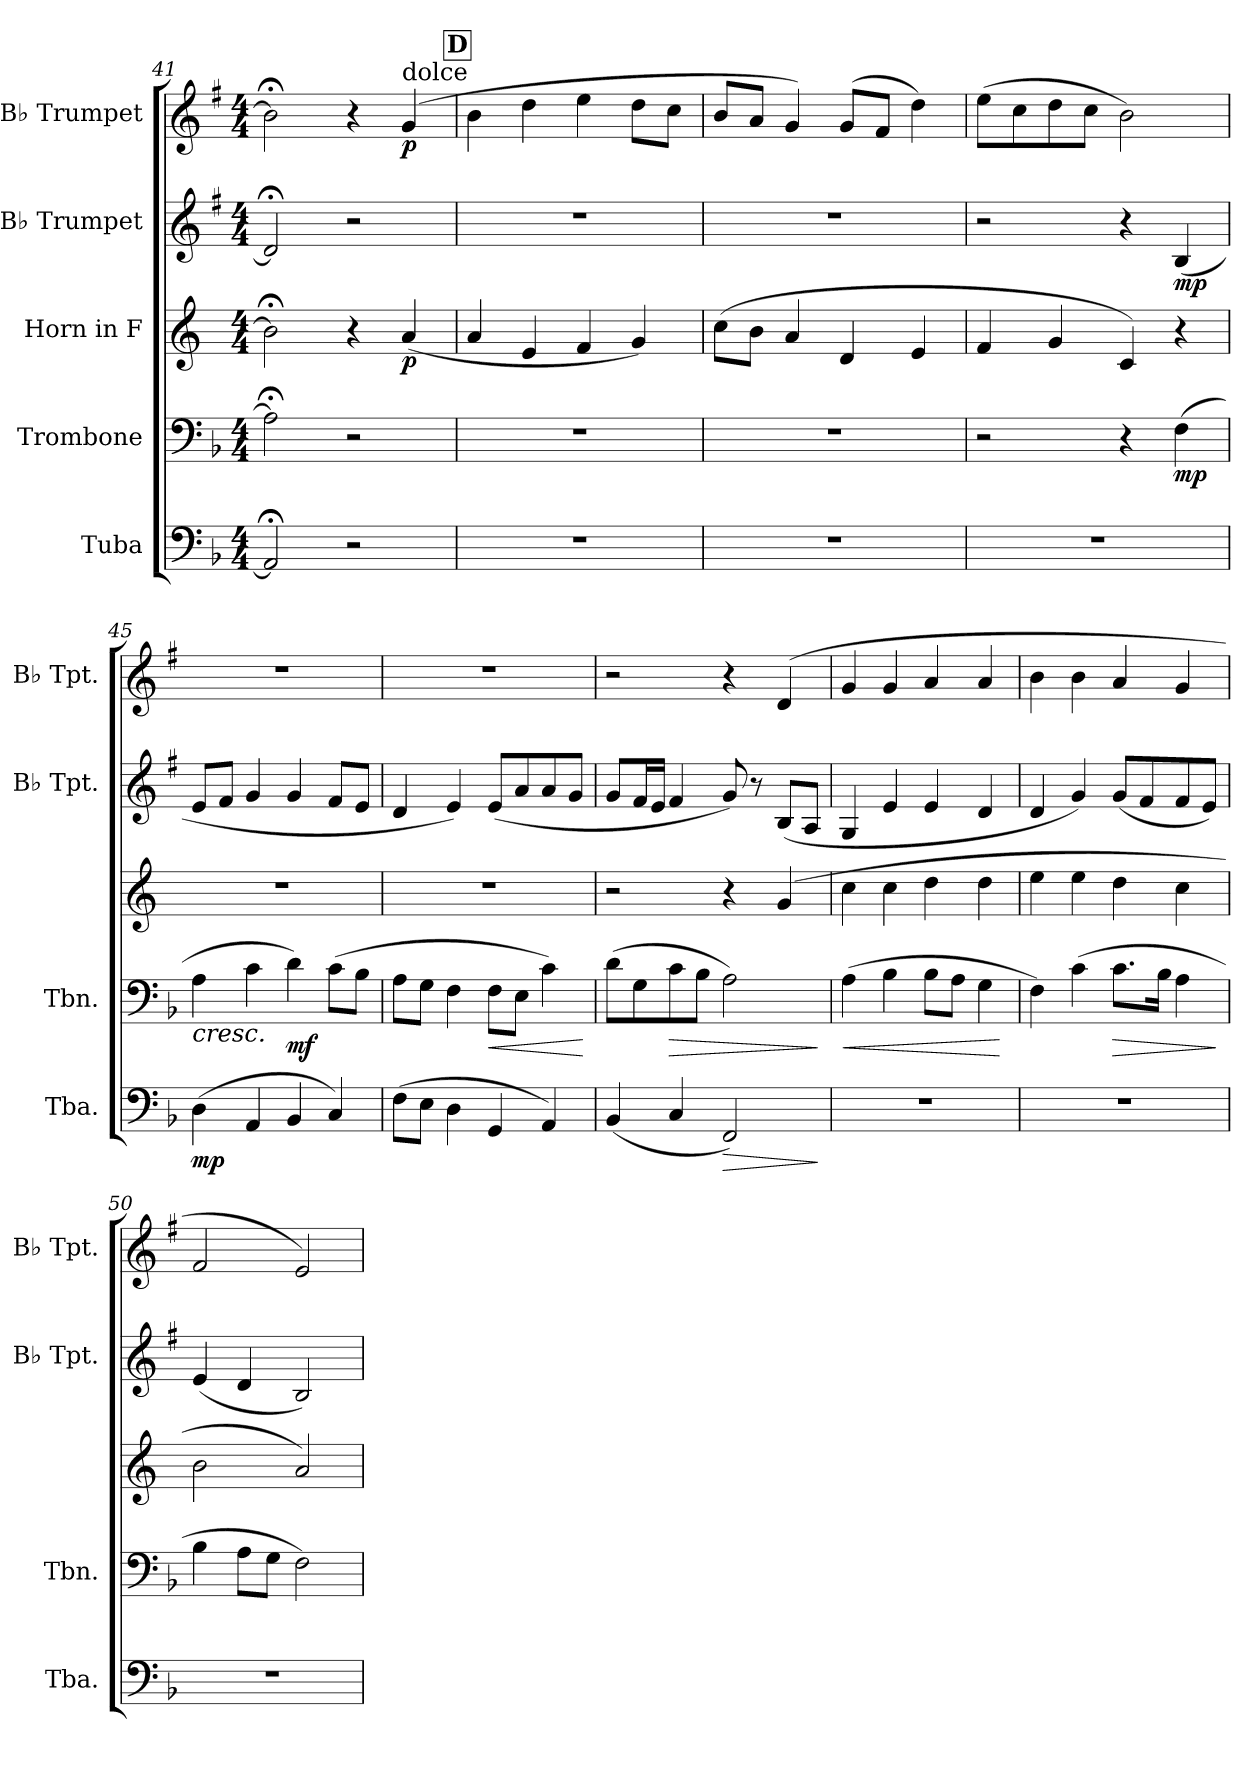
**kern	**dynam	**kern	**dynam	**kern	**dynam	**kern	**dynam	**kern	**dynam
*part5	*part5	*part4	*part4	*part3	*part3	*part2	*part2	*part1	*part1
*staff5	*staff5	*staff4	*staff4	*staff3	*staff3	*staff2	*staff2	*staff1	*staff1
*I"Tuba	*	*I"Trombone	*	*I"Horn in F	*	*I"B♭ Trumpet	*	*I"B♭ Trumpet	*
*I'Tba.	*	*I'Tbn.	*	*	*	*I'B♭ Tpt.	*	*I'B♭ Tpt.	*
*clefF4	*	*clefF4	*	*clefG2	*	*clefG2	*	*clefG2	*
*	*	*	*	*ITrd4c7	*	*ITrd1c2	*	*ITrd1c2	*
*k[b-]	*	*k[b-]	*	*k[b-]	*	*k[b-]	*	*k[b-]	*
*M4/4	*	*M4/4	*	*M4/4	*	*M4/4	*	*M4/4	*
=41	=41	=41	=41	=41	=41	=41	=41	=41	=41
2AA;</]	.	2A;<\]	.	2e;<\]	.	2c#;</]	.	2a;<\]	.
2r	.	2r	.	4r	.	2r	.	4r	.
!	!	!	!	!	!	!	!	!LO:TX:a:t=dolce	!
!	!	!	!	!	!LO:DY:b	!	!	!	!LO:DY:b
.	.	.	.	(4d/	p	.	.	(4f/	p
!!LO:REH:place=s1:a:B:fs=14:t=D
=42	=42	=42	=42	=42	=42	=42	=42	=42	=42
1r	.	1r	.	4d/	.	1r	.	4a\	.
.	.	.	.	4A/	.	.	.	4cc\	.
.	.	.	.	4B-/	.	.	.	4dd\	.
.	.	.	.	4c/)	.	.	.	8cc\L	.
.	.	.	.	.	.	.	.	8b-\J	.
=43	=43	=43	=43	=43	=43	=43	=43	=43	=43
1r	.	1r	.	(8f\L	.	1r	.	8a/L	.
.	.	.	.	8e\J	.	.	.	8g/J	.
.	.	.	.	4d/	.	.	.	4f/)	.
.	.	.	.	4G/	.	.	.	(8f/L	.
.	.	.	.	.	.	.	.	8e/J	.
.	.	.	.	4A/	.	.	.	4cc\)	.
=44	=44	=44	=44	=44	=44	=44	=44	=44	=44
1r	.	2r	.	4B-/	.	2r	.	(8dd\L	.
.	.	.	.	.	.	.	.	8b-\	.
.	.	.	.	4c/	.	.	.	8cc\	.
.	.	.	.	.	.	.	.	8b-\J	.
.	.	4r	.	4F/)	.	4r	.	2a\)	.
!	!	!	!LO:DY:b	!	!	!	!LO:DY:b	!	!
.	.	(4F\	mp	4r	.	(4A/	mp	.	.
!!LO:LB:g=z
=45	=45	=45	=45	=45	=45	=45	=45	=45	=45
!	!LO:DY:b	!	!LO:HP:b	!	!	!	!	!	!
(4D\	mp	4A\	<	1r	.	8d/L	.	1r	.
.	.	.	.	.	.	8e/J	.	.	.
4AA/	.	4c\	.	.	.	4f/	.	.	.
!	!	!	!LO:DY:b	!	!	!	!	!	!
4BB-/	.	4d\)	mf	.	.	4f/	.	.	.
4C/)	.	(8c\L	.	.	.	8e/L	.	.	.
.	.	8B-\J	.	.	.	8d/J	.	.	.
.	.	.	[	.	.	.	.	.	.
=46	=46	=46	=46	=46	=46	=46	=46	=46	=46
(8F\L	.	8A\L	.	1r	.	4c/	.	1r	.
8E\J	.	8G\J	.	.	.	.	.	.	.
4D\	.	4F\	.	.	.	4d/)	.	.	.
!	!	!	!LO:HP:b	!	!	!	!	!	!
4GG/	.	8F\L	<	.	.	(8d/L	.	.	.
.	.	8E\J	.	.	.	8g/	.	.	.
4AA/)	.	4c\)	.	.	.	8g/	.	.	.
.	.	.	.	.	.	8f/J	.	.	.
.	.	.	[	.	.	.	.	.	.
=47	=47	=47	=47	=47	=47	=47	=47	=47	=47
(4BB-/	.	(8d\L	.	2r	.	8f/L	.	2r	.
.	.	8G\	.	.	.	16e/L	.	.	.
.	.	.	.	.	.	16d/JJ	.	.	.
!	!	!	!LO:HP:b	!	!	!	!	!	!
4C/	.	8c\	>	.	.	4e/	.	.	.
.	.	8B-\J	.	.	.	.	.	.	.
!	!LO:HP:b	!	!	!	!	!	!	!	!
2FF/)	>	2A\)	.	4r	.	8f/)	.	4r	.
.	.	.	.	.	.	8r	.	.	.
.	.	.	.	(4c/	.	(8A/L	.	(4c/	.
.	.	.	.	.	.	8G/J	.	.	.
.	]	.	]	.	.	.	.	.	.
=48	=48	=48	=48	=48	=48	=48	=48	=48	=48
!	!	!	!LO:HP:b	!	!	!	!	!	!
1r	.	(4A\	<	4f\	.	4F/	.	4f/	.
.	.	4B-\	.	4f\	.	4d/	.	4f/	.
.	.	8B-\L	.	4g\	.	4d/	.	4g/	.
.	.	8A\J	.	.	.	.	.	.	.
.	.	4G\	.	4g\	.	4c/	.	4g/	.
.	.	.	[	.	.	.	.	.	.
=49	=49	=49	=49	=49	=49	=49	=49	=49	=49
1r	.	4F\)	.	4a\	.	4c/	.	4a\	.
.	.	(4c\	.	4a\	.	4f/)	.	4a\	.
!	!	!	!LO:HP:b	!	!	!	!	!	!
.	.	8.c\L	>	4g\	.	(8f/L	.	4g/	.
.	.	.	.	.	.	8e/	.	.	.
.	.	16B-\Jk	.	.	.	.	.	.	.
.	.	4A\	.	4f\	.	8e/	.	4f/	.
.	.	.	.	.	.	8d/J)	.	.	.
.	.	.	]	.	.	.	.	.	.
!!LO:PB:g=z
=50	=50	=50	=50	=50	=50	=50	=50	=50	=50
1r	.	4B-\	.	2e\	.	(4d/	.	2e/	.
.	.	8A\L	.	.	.	4c/	.	.	.
.	.	8G\J	.	.	.	.	.	.	.
.	.	2F\)	.	2d/)	.	2A/)	.	2d/)	.
=	=	=	=	=	=	=	=	=	=
*-	*-	*-	*-	*-	*-	*-	*-	*-	*-
